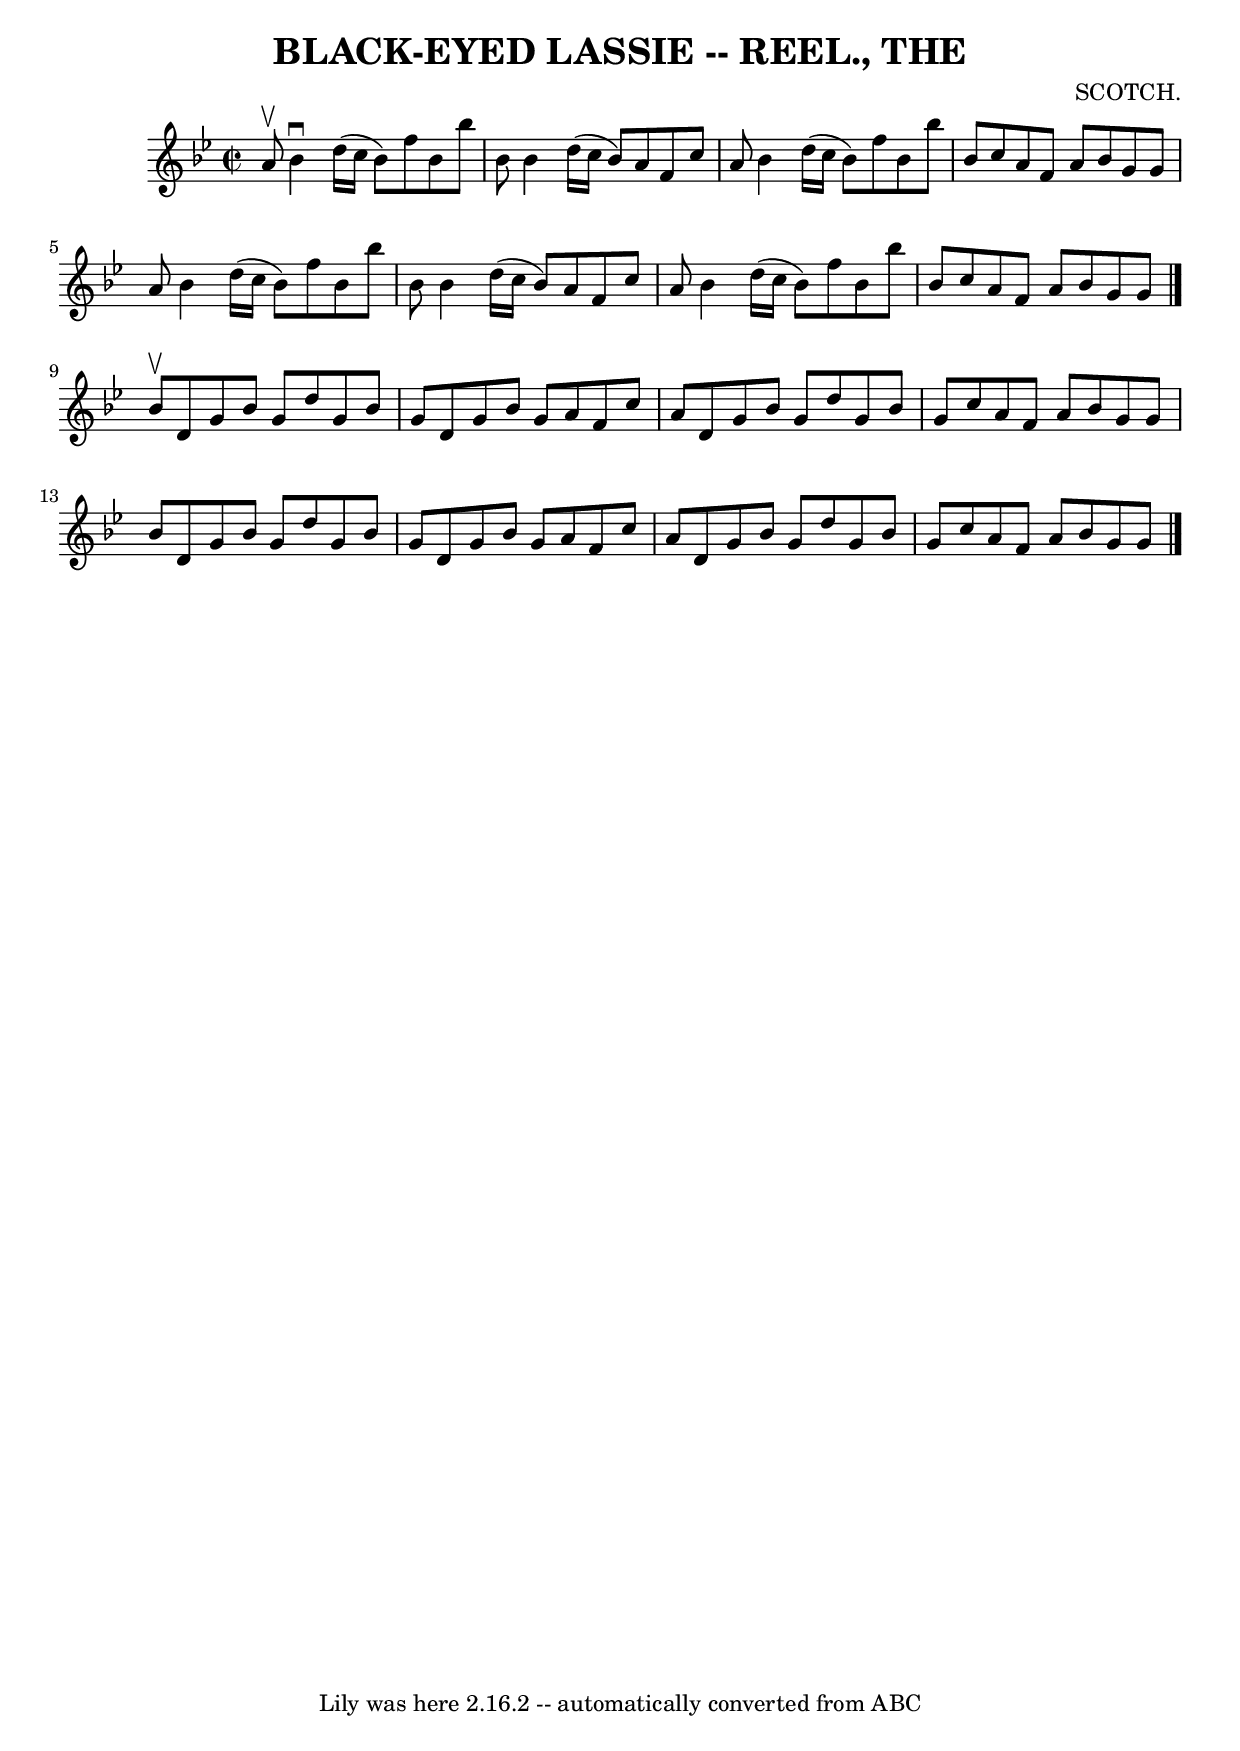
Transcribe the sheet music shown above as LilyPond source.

\version "2.16.2"
\include "Mammoth.ily"
\header {
  %% book = "Coles 43.1"
  composer = "SCOTCH."
  crossRefNumber = "1"
  footnotes = ""
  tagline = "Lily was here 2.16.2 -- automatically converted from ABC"
  title = "BLACK-EYED LASSIE -- REEL., THE"

}
voicedefault =  {


  \override Staff.TimeSignature #'style = #'C
  \time 2/2 
  \key bes \major a'8^\upbow |
  bes'4^\downbow d''16 (
  c''16 bes'8) f''8 bes'8 bes''8 bes'8  |
  bes'4    
  d''16 (c''16 bes'8) a'8 f'8 c''8 a'8  |
  bes'4    
  d''16 (c''16 bes'8) f''8 bes'8 bes''8 bes'8  |
  
  c''8 a'8 f'8 a'8 bes'8 g'8 g'8 a'8  |
  bes'4    
  d''16 (c''16 bes'8) f''8 bes'8 bes''8 bes'8  |
  
  bes'4 d''16 (c''16 bes'8) a'8 f'8 c''8 a'8  |
  
  bes'4 d''16 (c''16 bes'8) f''8 bes'8 bes''8 bes'8   |
  c''8 a'8 f'8 a'8 bes'8 g'8 g'8  \bar "|."     
  bes'8^\upbow |
  d'8 g'8 bes'8 g'8 d''8 g'8 bes'8    
  g'8  |
  d'8 g'8 bes'8 g'8 a'8 f'8 c''8 a'8   |
  d'8 g'8 bes'8 g'8 d''8 g'8 bes'8 g'8  |
  
  c''8 a'8 f'8 a'8 bes'8 g'8 g'8 bes'8  |
  d'8    
  g'8 bes'8 g'8 d''8 g'8 bes'8 g'8  |
  d'8 g'8    
  bes'8 g'8 a'8 f'8 c''8 a'8  |
  d'8 g'8 bes'8    
  g'8 d''8 g'8 bes'8 g'8  |
  c''8 a'8 f'8 a'8    
  bes'8 g'8 g'8  \bar "|."   

}

\score{
  <<

    \context Staff="default"
    {
      \voicedefault 
      
    }

  >>
  \layout {
    
  }
  \midi {
  }

}
